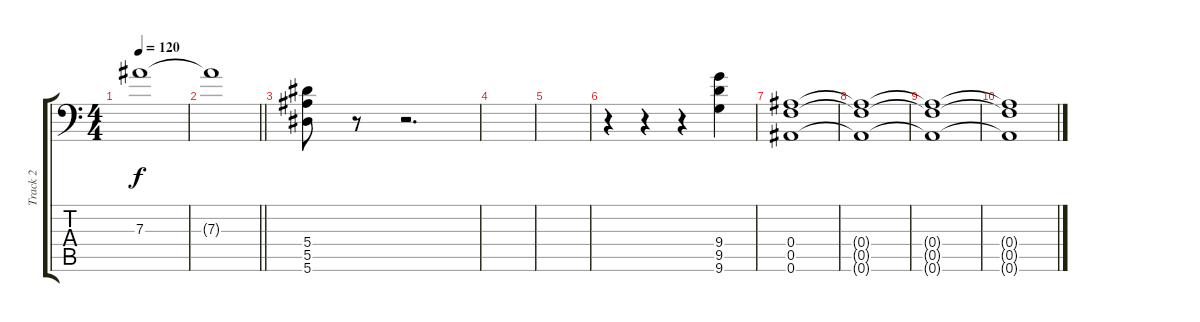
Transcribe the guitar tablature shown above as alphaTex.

\track ("Track 2" "Track 2") {instrument distortionguitar}
\staff {score tabs}
\tuning (C4 G3 Eb3 Bb2 F2 Bb1) {hide}
\ts (4 4)
\tempo 120
\clef f4
\ks c
7.3{t}.1{dy f} |
\barLineRight lightlight
7.3{t}.1 |
(5.4 5.5 5.6).8 r.8 r.2{d} |
|
|
r.4 r.4 r.4 (9.4 9.5 9.6).4 |
(0.4 0.5 0.6).1 |
(0.4{t} 0.5{t} 0.6{t}).1 |
(0.4{t} 0.5{t} 0.6{t}).1 |
(0.4{t} 0.5{t} 0.6{t}).1
